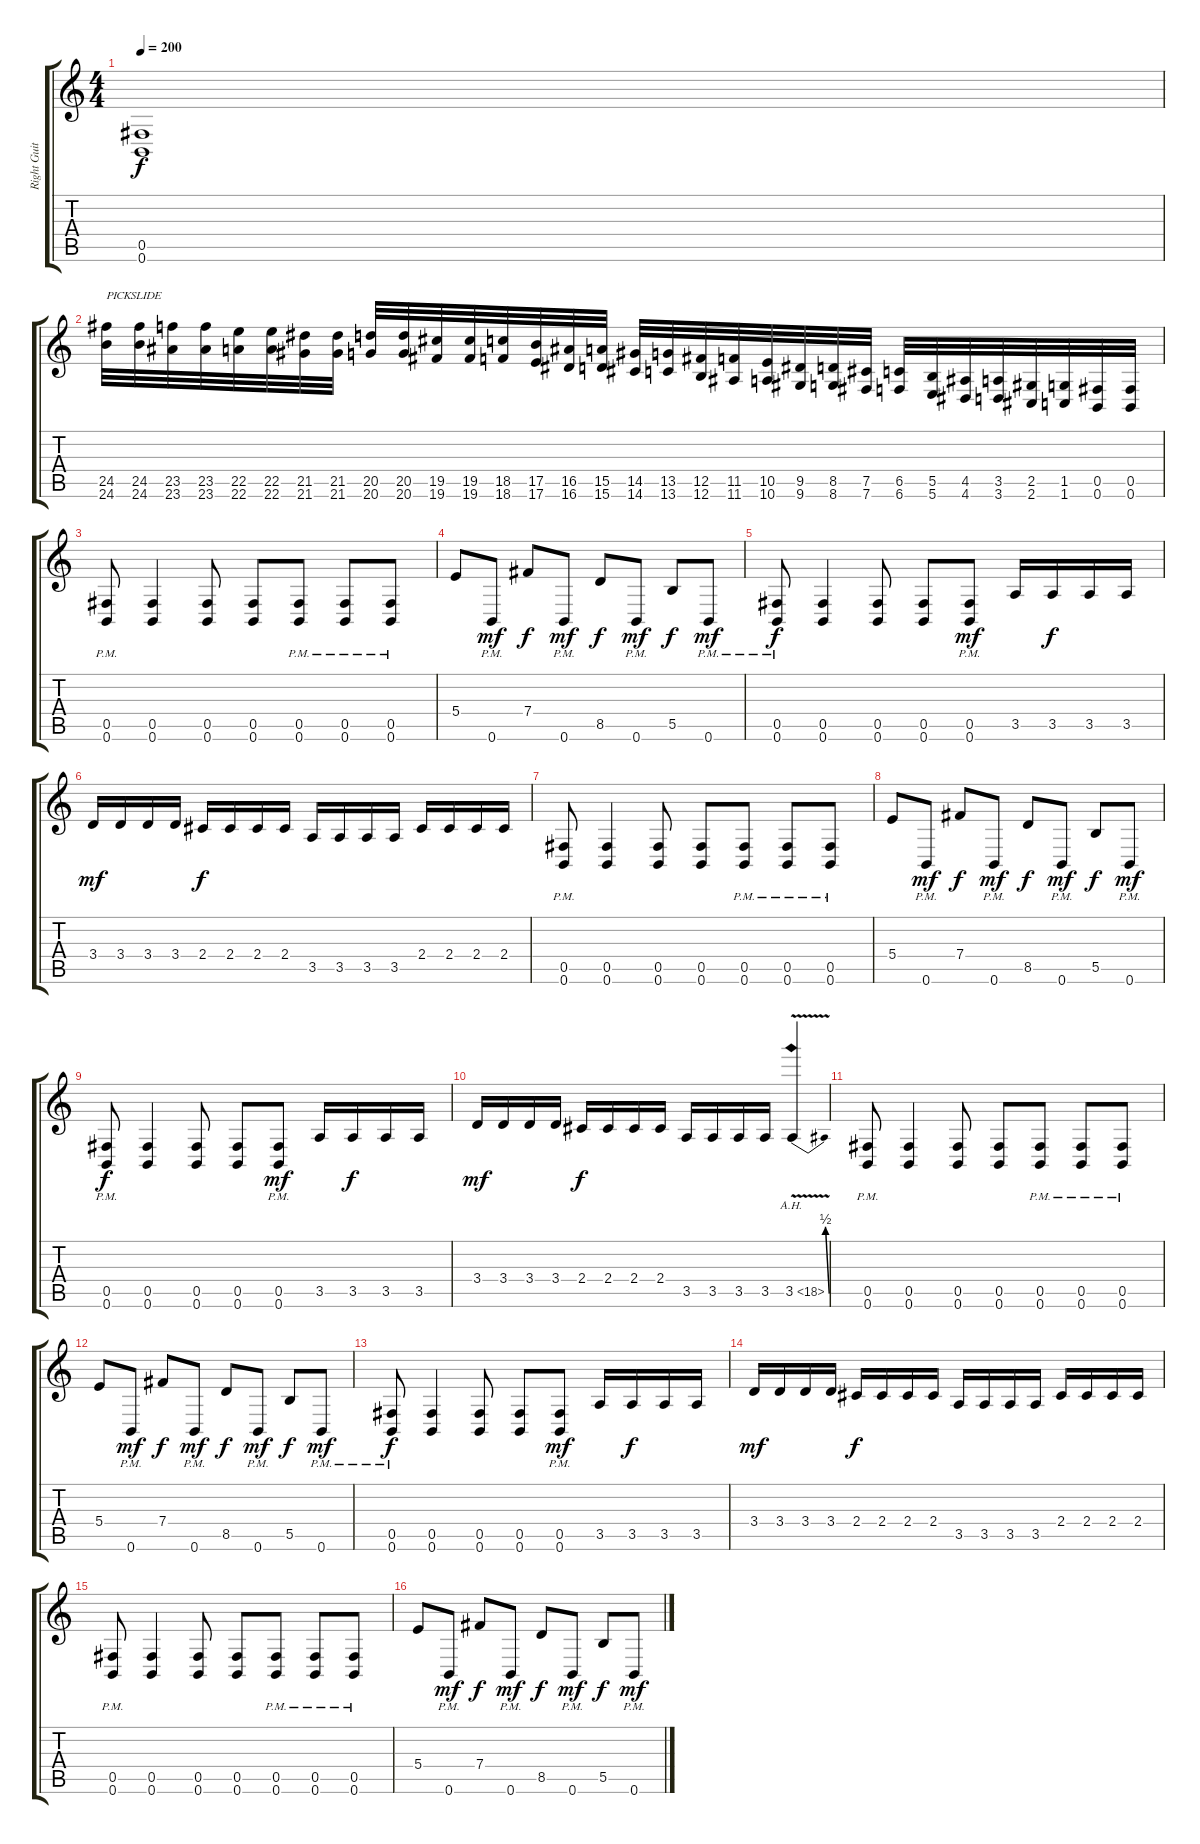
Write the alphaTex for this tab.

\track ("Right Guitar" "Right Guit") {instrument overdrivenguitar}
\staff {score tabs}
\tuning (Db4 Ab3 E3 B2 Gb2 B1) {hide}
\ts (4 4)
\tempo 200
\clef g2
\ks c
(0.5{t} 0.6{t}).1{dy f} |
(24.5 24.6).32{txt "PICKSLIDE"} (24.5 24.6).32 (23.5 23.6).32 (23.5 23.6).32 (22.5 22.6).32 (22.5 22.6).32 (21.5 21.6).32 (21.5 21.6).32 (20.5 20.6).32 (20.5 20.6).32 (19.5 19.6).32 (19.5 19.6).32 (18.5 18.6).32 (17.5 17.6).32 (16.5 16.6).32 (15.5 15.6).32 (14.5 14.6).32 (13.5 13.6).32 (12.5 12.6).32 (11.5 11.6).32 (10.5 10.6).32 (9.5 9.6).32 (8.5 8.6).32 (7.5 7.6).32 (6.5 6.6).32 (5.5 5.6).32 (4.5 4.6).32 (3.5 3.6).32 (2.5 2.6).32 (1.5 1.6).32 (0.5 0.6).32 (0.5 0.6).32 |
(0.5{pm} 0.6{pm}).8 (0.5 0.6).4 (0.5 0.6).8 (0.5 0.6).8 (0.5{pm} 0.6{pm}).8 (0.5{pm} 0.6{pm}).8 (0.5{pm} 0.6{pm}).8 |
5.4.8 0.6{pm}.8{dy mf} 7.4.8{dy f} 0.6{pm}.8{dy mf} 8.5.8{dy f} 0.6{pm}.8{dy mf} 5.5.8{dy f} 0.6{pm}.8{dy mf} |
(0.5{pm} 0.6{pm}).8{dy f} (0.5 0.6).4 (0.5 0.6).8 (0.5 0.6).8 (0.5{pm} 0.6{pm}).8{dy mf} 3.5.16 3.5.16{dy f} 3.5.16 3.5.16 |
3.4.16{dy mf} 3.4.16 3.4.16 3.4.16 2.4.16{dy f} 2.4.16 2.4.16 2.4.16 3.5.16 3.5.16 3.5.16 3.5.16 2.4.16 2.4.16 2.4.16 2.4.16 |
(0.5{pm} 0.6{pm}).8 (0.5 0.6).4 (0.5 0.6).8 (0.5 0.6).8 (0.5{pm} 0.6{pm}).8 (0.5{pm} 0.6{pm}).8 (0.5{pm} 0.6{pm}).8 |
5.4.8 0.6{pm}.8{dy mf} 7.4.8{dy f} 0.6{pm}.8{dy mf} 8.5.8{dy f} 0.6{pm}.8{dy mf} 5.5.8{dy f} 0.6{pm}.8{dy mf} |
(0.5{pm} 0.6{pm}).8{dy f} (0.5 0.6).4 (0.5 0.6).8 (0.5 0.6).8 (0.5{pm} 0.6{pm}).8{dy mf} 3.5.16 3.5.16{dy f} 3.5.16 3.5.16 |
3.4.16{dy mf} 3.4.16 3.4.16 3.4.16 2.4.16{dy f} 2.4.16 2.4.16 2.4.16 3.5.16 3.5.16 3.5.16 3.5.16 3.5{be (bend 0 0 60 2) ah 15 v}.4 |
(0.5{pm} 0.6{pm}).8 (0.5 0.6).4 (0.5 0.6).8 (0.5 0.6).8 (0.5{pm} 0.6{pm}).8 (0.5{pm} 0.6{pm}).8 (0.5{pm} 0.6{pm}).8 |
5.4.8 0.6{pm}.8{dy mf} 7.4.8{dy f} 0.6{pm}.8{dy mf} 8.5.8{dy f} 0.6{pm}.8{dy mf} 5.5.8{dy f} 0.6{pm}.8{dy mf} |
(0.5{pm} 0.6{pm}).8{dy f} (0.5 0.6).4 (0.5 0.6).8 (0.5 0.6).8 (0.5{pm} 0.6{pm}).8{dy mf} 3.5.16 3.5.16{dy f} 3.5.16 3.5.16 |
3.4.16{dy mf} 3.4.16 3.4.16 3.4.16 2.4.16{dy f} 2.4.16 2.4.16 2.4.16 3.5.16 3.5.16 3.5.16 3.5.16 2.4.16 2.4.16 2.4.16 2.4.16 |
(0.5{pm} 0.6{pm}).8 (0.5 0.6).4 (0.5 0.6).8 (0.5 0.6).8 (0.5{pm} 0.6{pm}).8 (0.5{pm} 0.6{pm}).8 (0.5{pm} 0.6{pm}).8 |
5.4.8 0.6{pm}.8{dy mf} 7.4.8{dy f} 0.6{pm}.8{dy mf} 8.5.8{dy f} 0.6{pm}.8{dy mf} 5.5.8{dy f} 0.6{pm}.8{dy mf}
